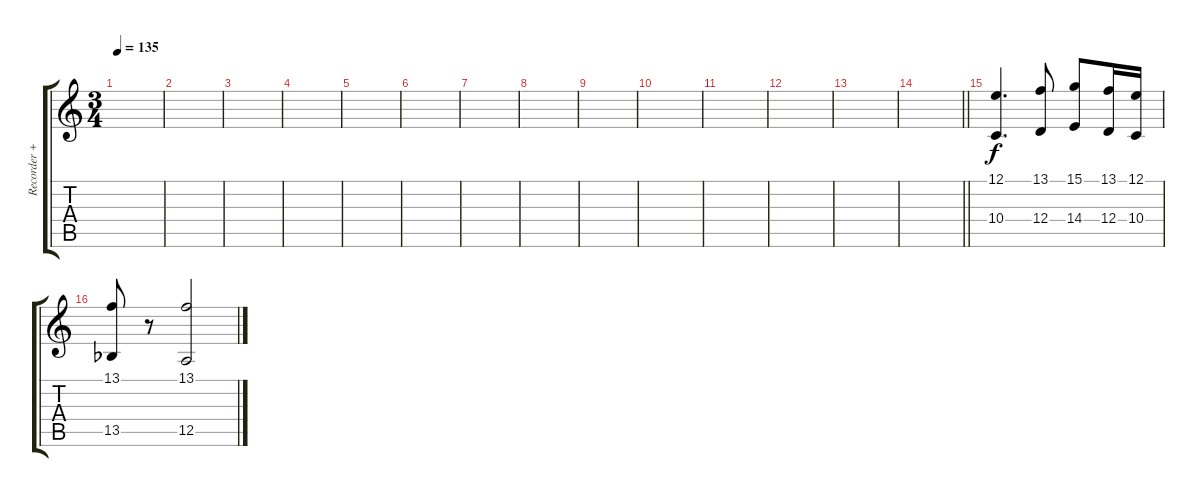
\track ("Recorder + Synth 3" "Recorder +") {instrument recorder}
\staff {score tabs}
\tuning (E4 B3 G3 D3 A2 E2) {hide}
\ts (3 4)
\tempo 135
\clef g2
\ks c
|
|
|
|
|
|
|
|
|
|
|
|
|
\barLineRight lightlight
|
(12.1 10.4).4{d} (13.1 12.4).8 (15.1 14.4).8 (13.1 12.4).16 (12.1 10.4).16 |
(13.1 13.5{acc b}).8 r.8 (13.1 12.5).2
